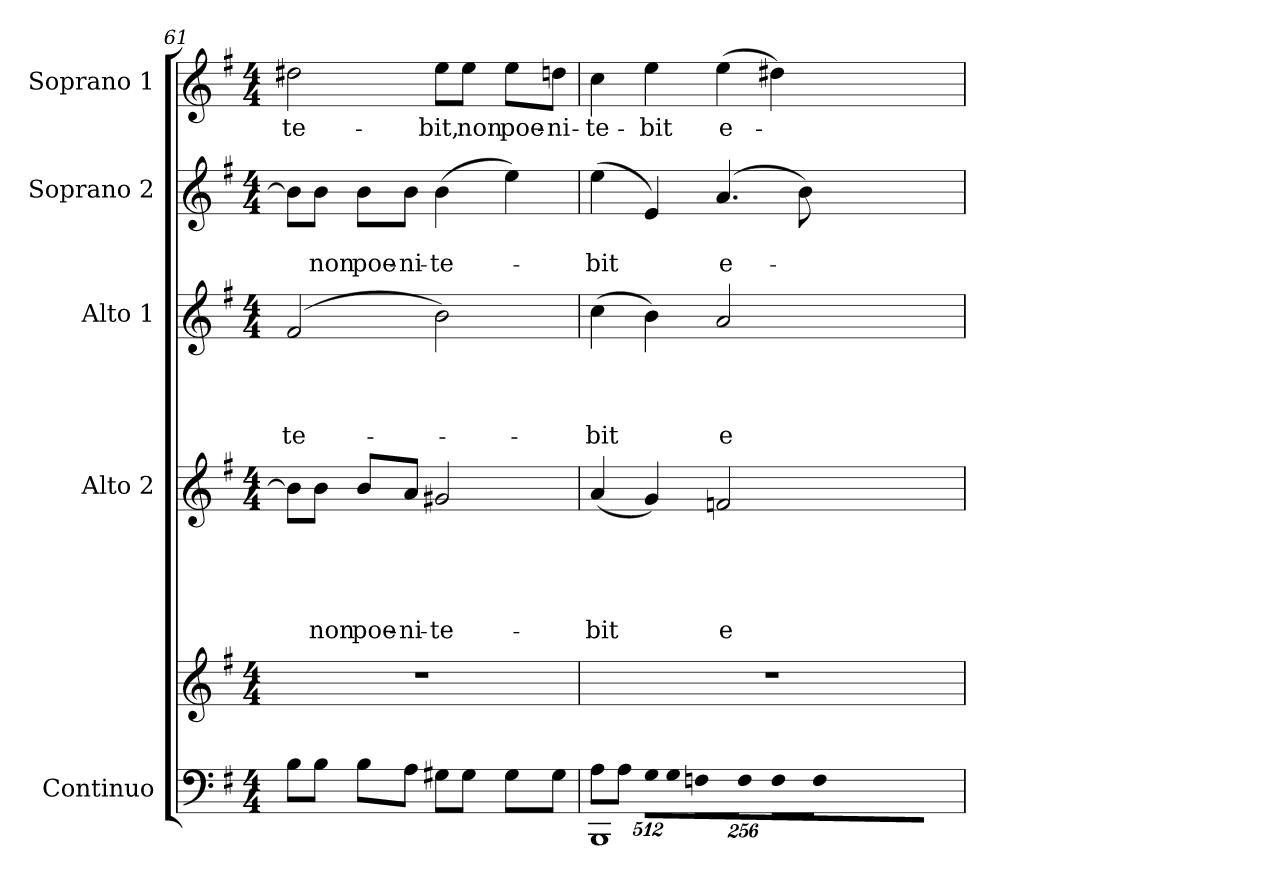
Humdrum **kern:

**kern	**kern	**kern	**text	**text	**text	**text	**text	**kern	**text	**text	**text	**text	**kern	**text	**text	**kern	**text
*part5	*part5	*part4	*part4	*part4	*part4	*part4	*part4	*part3	*part3	*part3	*part3	*part3	*part2	*part2	*part2	*part1	*part1
*staff6	*staff5	*staff4	*staff4	*staff4	*staff4	*staff4	*staff4	*staff3	*staff3	*staff3	*staff3	*staff3	*staff2	*staff2	*staff2	*staff1	*staff1
*I"Continuo	*	*I"Alto 2	*	*	*	*	*	*I"Alto 1	*	*	*	*	*I"Soprano 2	*	*	*I"Soprano 1	*
*	*	*I'A. 2	*	*	*	*	*	*I'A. 1	*	*	*	*	*I'S. 2	*	*	*I'S. 1	*
!!LO:LB:g=z
*clefF4	*clefG2	*clefG2	*	*	*	*	*	*clefG2	*	*	*	*	*clefG2	*	*	*clefG2	*
*k[f#]	*k[f#]	*k[f#]	*	*	*	*	*	*k[f#]	*	*	*	*	*k[f#]	*	*	*k[f#]	*
*G:	*G:	*G:	*	*	*	*	*	*G:	*	*	*	*	*G:	*	*	*G:	*
*M4/4	*M4/4	*M4/4	*	*	*	*	*	*M4/4	*	*	*	*	*M4/4	*	*	*M4/4	*
=61	=61	=61	=61	=61	=61	=61	=61	=61	=61	=61	=61	=61	=61	=61	=61	=61	=61
!	!	!	!	!	!	!	!	!	!	!	!	!LO:LY:b	!	!	!	!	!LO:LY:b
8B\L	1r	8b\L]	.	.	.	.	.	(2f#/	.	.	.	-te-	8b\L]	.	.	2dd#X\	-te-
!	!	!	!	!	!	!	!LO:LY:b	!	!	!	!	!	!	!	!LO:LY:b	!	!
8B\J	.	8b\J	.	.	.	.	non	.	.	.	.	.	8b\J	.	non	.	.
!	!	!	!	!	!	!	!LO:LY:b	!	!	!	!	!	!	!	!LO:LY:b	!	!
8B\L	.	8b/L	.	.	.	.	poe-	.	.	.	.	.	8b\L	.	poe-	.	.
!	!	!	!	!	!	!	!LO:LY:b	!	!	!	!	!	!	!	!LO:LY:b	!	!
8A\J	.	8a/J	.	.	.	.	-ni-	.	.	.	.	.	8b\J	.	-ni-	.	.
!	!	!	!	!	!	!	!LO:LY:b	!	!	!	!	!	!	!	!LO:LY:b	!	!LO:LY:b
8G#X\L	.	2g#X/	.	.	.	.	-te-	2b\)	.	.	.	.	(>4b\	.	-te-	8ee\L	-bit,
!	!	!	!	!	!	!	!	!	!	!	!	!	!	!	!	!	!LO:LY:b
8G#\J	.	.	.	.	.	.	.	.	.	.	.	.	.	.	.	8ee\J	non
!	!	!	!	!	!	!	!	!	!	!	!	!	!	!	!	!	!LO:LY:b
8G#\L	.	.	.	.	.	.	.	.	.	.	.	.	4ee\)	.	.	8ee\L	poe-
!	!	!	!	!	!	!	!	!	!	!	!	!	!	!	!	!	!LO:LY:b
8G#\J	.	.	.	.	.	.	.	.	.	.	.	.	.	.	.	8ddn\J	-ni-
=62	=62	=62	=62	=62	=62	=62	=62	=62	=62	=62	=62	=62	=62	=62	=62	=62	=62
*^	*	*	*	*	*	*	*	*	*	*	*	*	*	*	*	*	*
!	!	!	!	!	!	!	!	!LO:LY:b	!	!	!	!	!LO:LY:b	!	!	!LO:LY:b	!	!LO:LY:b
8A\L	1BBB	1r	(<4a/	.	.	.	.	-bit	(>4cc\	.	.	.	-bit	(>4ee\	.	-bit	4cc\	-te-
8A\J	.	.	.	.	.	.	.	.	.	.	.	.	.	.	.	.	.	.
*Xbrackettup	*	*	*	*	*	*	*	*	*	*	*	*	*	*	*	*	*	*
!LO:N:vis=8	!	!	!	!	!	!	!	!	!	!	!	!	!	!	!	!	!	!LO:LY:b
4096%341G\L	.	.	4g/)	.	.	.	.	.	4b\)	.	.	.	.	4e/)	.	.	4ee\	-bit
!LO:N:vis=8	!	!	!	!	!	!	!	!	!	!	!	!	!	!	!	!	!	!
2048%171G\J	.	.	.	.	.	.	.	.	.	.	.	.	.	.	.	.	.	.
!LO:N:vis=8	!	!	!	!	!	!	!	!	!	!	!	!	!	!	!	!	!	!
4096%195Fn\L	.	.	.	.	.	.	.	.	.	.	.	.	.	.	.	.	.	.
!LO:N:vis=8	!	!	!	!	!	!	!	!	!	!	!	!	!	!	!	!	!	!
4096%195F\J	.	.	.	.	.	.	.	.	.	.	.	.	.	.	.	.	.	.
!	!	!	!	!	!	!	!	!LO:LY:b	!	!	!	!	!LO:LY:b	!	!	!LO:LY:b	!	!LO:LY:b
.	.	.	2fn/	.	.	.	.	e-	2a/	.	.	.	e-	(4.a/	.	e-	(>4ee\	e-
!LO:N:vis=8	!	!	!	!	!	!	!	!	!	!	!	!	!	!	!	!	!	!
4096%195F\L	.	.	.	.	.	.	.	.	.	.	.	.	.	.	.	.	.	.
!LO:N:vis=8	!	!	!	!	!	!	!	!	!	!	!	!	!	!	!	!	!	!
4096%195F\J	.	.	.	.	.	.	.	.	.	.	.	.	.	.	.	.	.	.
4ryy	.	.	.	.	.	.	.	.	.	.	.	.	.	.	.	.	.	.
.	.	.	.	.	.	.	.	.	.	.	.	.	.	.	.	.	4dd#X\)	.
8ryy	.	.	.	.	.	.	.	.	.	.	.	.	.	.	.	.	.	.
.	.	.	.	.	.	.	.	.	.	.	.	.	.	8b\)	.	.	.	.
64ryy	.	.	.	.	.	.	.	.	.	.	.	.	.	.	.	.	.	.
512ryy	.	.	.	.	.	.	.	.	.	.	.	.	.	.	.	.	.	.
4096ryy	.	.	.	.	.	.	.	.	.	.	.	.	.	.	.	.	.	.
*v	*v	*	*	*	*	*	*	*	*	*	*	*	*	*	*	*	*	*
=	=	=	=	=	=	=	=	=	=	=	=	=	=	=	=	=	=
*-	*-	*-	*-	*-	*-	*-	*-	*-	*-	*-	*-	*-	*-	*-	*-	*-	*-
